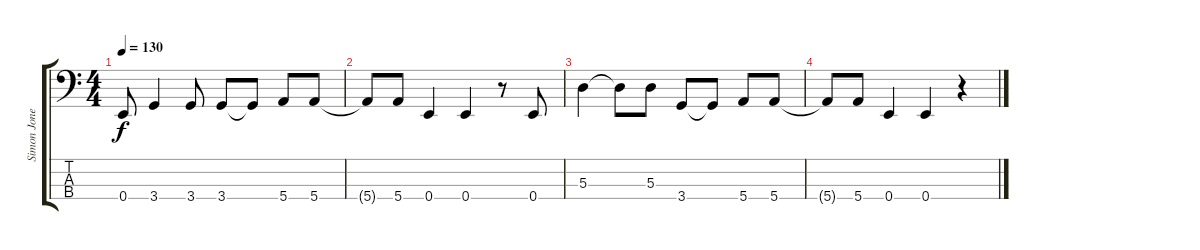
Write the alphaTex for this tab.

\track ("Simon Jones" "Simon Jone") {instrument electricbasspick}
\staff {score tabs}
\tuning (G2 D2 A1 E1) {hide}
\ts (4 4)
\tempo 130
\clef f4
\ks c
0.4.8{dy f instrument electricbasspick} 3.4.4 3.4.8 3.4.8 3.4{t}.8 5.4.8 5.4.8 |
5.4{t}.8 5.4.8 0.4.4 0.4.4 r.8 0.4.8 |
5.3.4 5.3{t}.8 5.3.8 3.4.8 3.4{t}.8 5.4.8 5.4.8 |
5.4{t}.8 5.4.8 0.4.4 0.4.4 r.4
